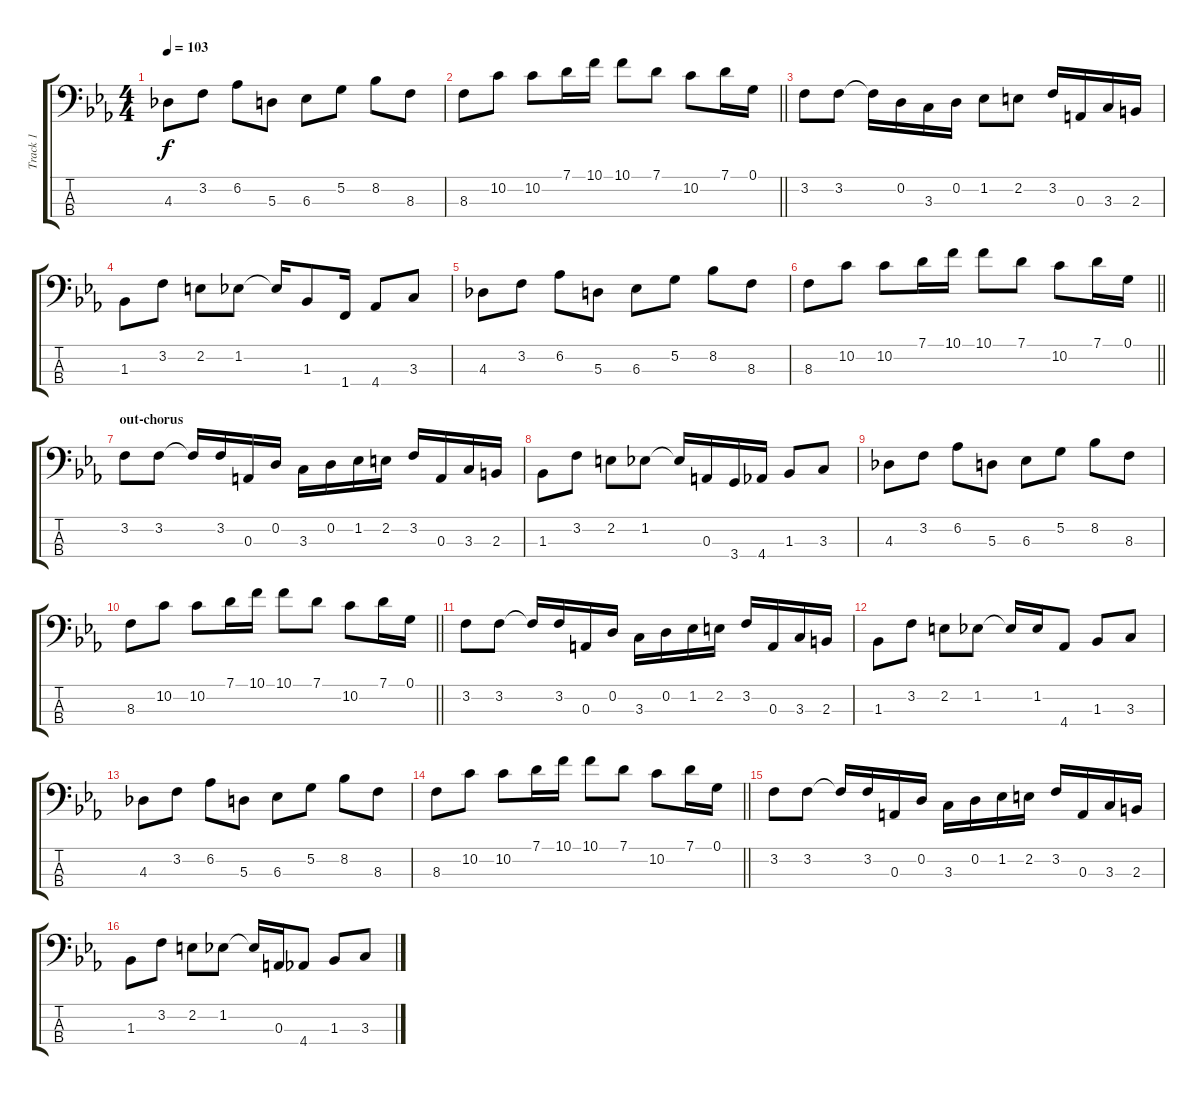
\track ("Track 1" "Track 1") {instrument electricbassfinger}
\staff {score tabs}
\tuning (G2 D2 A1 E1) {hide}
\ts (4 4)
\tempo 103
\clef f4
\ks cminor
4.3.8{dy f} 3.2.8 6.2.8 5.3.8 6.3.8 5.2.8 8.2.8 8.3.8 |
\barLineRight lightlight
8.3.8 10.2.8 10.2.8 7.1.16 10.1.16 10.1.8 7.1.8 10.2.8 7.1.16 0.1.16 |
3.2.8 3.2.8 3.2{t}.16 0.2.16 3.3.16 0.2.16 1.2.8 2.2.8 3.2.16 0.3.16 3.3.16 2.3.16 |
1.3.8 3.2.8 2.2.8 1.2.8 1.2{t}.16 1.3.8 1.4.16 4.4.8 3.3.8 |
4.3.8 3.2.8 6.2.8 5.3.8 6.3.8 5.2.8 8.2.8 8.3.8 |
\barLineRight lightlight
8.3.8 10.2.8 10.2.8 7.1.16 10.1.16 10.1.8 7.1.8 10.2.8 7.1.16 0.1.16 |
\section ("" "out-chorus")
3.2.8 3.2.8 3.2{t}.16 3.2.16 0.3.16 0.2.16 3.3.16 0.2.16 1.2.16 2.2.16 3.2.16 0.3.16 3.3.16 2.3.16 |
1.3.8 3.2.8 2.2.8 1.2.8 1.2{t}.16 0.3.16 3.4.16 4.4.16 1.3.8 3.3.8 |
4.3.8 3.2.8 6.2.8 5.3.8 6.3.8 5.2.8 8.2.8 8.3.8 |
\barLineRight lightlight
8.3.8 10.2.8 10.2.8 7.1.16 10.1.16 10.1.8 7.1.8 10.2.8 7.1.16 0.1.16 |
3.2.8 3.2.8 3.2{t}.16 3.2.16 0.3.16 0.2.16 3.3.16 0.2.16 1.2.16 2.2.16 3.2.16 0.3.16 3.3.16 2.3.16 |
1.3.8 3.2.8 2.2.8 1.2.8 1.2{t}.16 1.2.16 4.4.8 1.3.8 3.3.8 |
4.3.8 3.2.8 6.2.8 5.3.8 6.3.8 5.2.8 8.2.8 8.3.8 |
\barLineRight lightlight
8.3.8 10.2.8 10.2.8 7.1.16 10.1.16 10.1.8 7.1.8 10.2.8 7.1.16 0.1.16 |
3.2.8 3.2.8 3.2{t}.16 3.2.16 0.3.16 0.2.16 3.3.16 0.2.16 1.2.16 2.2.16 3.2.16 0.3.16 3.3.16 2.3.16 |
1.3.8 3.2.8 2.2.8 1.2.8 1.2{t}.16 0.3.16 4.4.8 1.3.8 3.3.8
